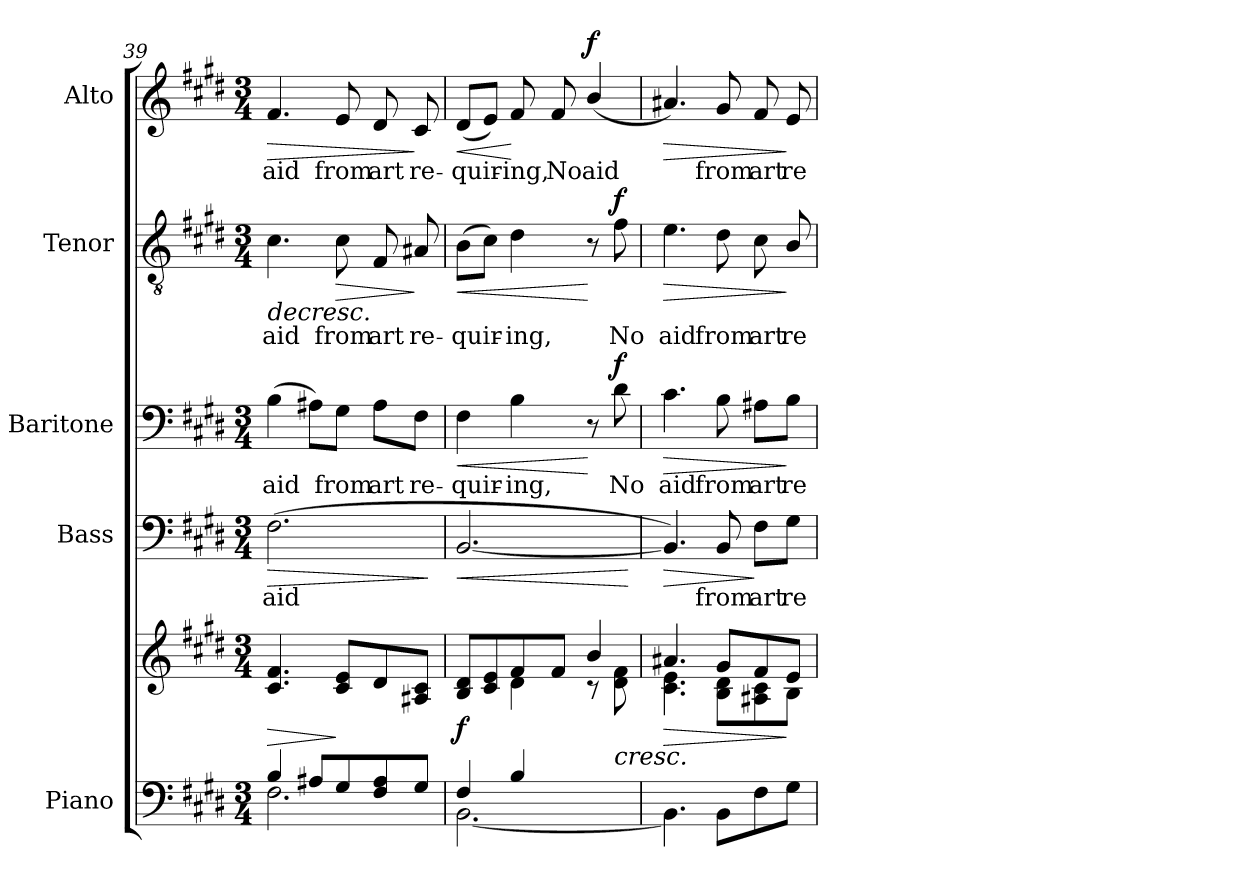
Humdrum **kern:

**kern	**kern	**dynam	**kern	**text	**dynam	**kern	**text	**dynam	**kern	**text	**dynam	**kern	**text	**dynam
*part5	*part5	*part5	*part4	*part4	*part4	*part3	*part3	*part3	*part2	*part2	*part2	*part1	*part1	*part1
*staff6	*staff5	*staff5/6	*staff4	*staff4	*staff4	*staff3	*staff3	*staff3	*staff2	*staff2	*staff2	*staff1	*staff1	*staff1
*I"Piano	*	*	*I"Bass	*	*	*I"Baritone	*	*	*I"Tenor	*	*	*I"Alto	*	*
*I'Pno.	*	*	*I'B.	*	*	*I'Bar.	*	*	*I'T.	*	*	*I'A.	*	*
!!LO:PB:g=z
*clefF4	*clefG2	*	*clefF4	*	*	*clefF4	*	*	*clefGv2	*	*	*clefG2	*	*
*	*	*	*	*	*	*	*	*	*ITrd7c12	*	*	*	*	*
*k[f#c#g#d#]	*k[f#c#g#d#]	*	*k[f#c#g#d#]	*	*	*k[f#c#g#d#]	*	*	*k[f#c#g#d#]	*	*	*k[f#c#g#d#]	*	*
*E:	*E:	*	*E:	*	*	*E:	*	*	*E:	*	*	*E:	*	*
*M3/4	*M3/4	*	*M3/4	*	*	*M3/4	*	*	*M3/4	*	*	*M3/4	*	*
=39	=39	=39	=39	=39	=39	=39	=39	=39	=39	=39	=39	=39	=39	=39
*^	*	*	*	*	*	*	*	*	*	*	*	*	*	*
!	!	!	!LO:HP:b	!	!	!	!	!	!	!	!	!	!	!	!
!	!	!	!	!	!LO:LY:b:color=#000000	!LO:HP:b	!	!	!	!	!	!	!	!	!
!	!	!	!	!	!	!	!	!LO:LY:b:color=#000000	!	!	!	!	!	!	!
!	!	!	!	!	!	!	!	!	!	!	!LO:LY:b:color=#000000	!LO:HP:b	!	!	!
!	!	!	!	!	!	!	!	!	!	!	!	!	!	!LO:LY:b:color=#000000	!LO:HP:b
4Bi/	2.F#i\	4.c#i/ 4.f#i	>	(2.F#i\	aid	>	(4Bi\	aid	.	4.C#i\	aid	>	4.f#i/	aid	>
8A#Xi/L	.	.	.	.	.	.	8A#Xi\L)	.	.	.	.	.	.	.	.
!	!	!	!	!	!	!	!	!LO:LY:b:color=#000000	!	!	!	!	!	!	!
!	!	!	!	!	!	!	!	!	!	!	!LO:LY:b:color=#000000	!LO:HP:b	!	!	!
!	!	!	!	!	!	!	!	!	!	!	!	!	!	!LO:LY:b:color=#000000	!
8G#i/	.	8c#i/ 8eiL	]	.	.	.	8G#i\J	from	.	8C#i\	from	>	8ei/	from	.
!	!	!	!	!	!	!	!	!LO:LY:b:color=#000000	!	!	!	!	!	!	!
!	!	!	!	!	!	!	!	!	!	!	!LO:LY:b:color=#000000	!	!	!	!
!	!	!	!	!	!	!	!	!	!	!	!	!	!	!LO:LY:b:color=#000000	!
8F#i/ 8A#i	.	8d#i/	.	.	.	.	8A#i\L	art	.	8FF#i/	art	.	8d#i/	art	.
!	!	!	!	!	!	!	!	!LO:LY:b:color=#000000	!	!	!	!	!	!	!
!	!	!	!	!	!	!	!	!	!	!	!LO:LY:b:color=#000000	!	!	!	!
!	!	!	!	!	!	!	!	!	!	!	!	!	!	!LO:LY:b:color=#000000	!
8G#i/J	.	8A#Xi/ 8c#iJ	.	.	.	.	8F#i\J	re-	.	8AA#Xi/	re-	] ]	8c#i/	re-	]
*v	*v	*	*	*	*	*	*	*	*	*	*	*	*	*	*
.	.	.	.	.	]	.	.	.	.	.	.	.	.	.
=40	=40	=40	=40	=40	=40	=40	=40	=40	=40	=40	=40	=40	=40	=40
*^	*^	*	*	*	*	*	*	*	*	*	*	*	*	*
!	!	!	!	!	!	!	!LO:HP:b	!	!	!	!	!	!	!	!	!
!	!	!	!	!	!	!	!	!	!LO:LY:b:color=#000000	!LO:HP:b	!	!	!	!	!	!
!	!	!	!	!	!	!	!	!	!	!	!	!LO:LY:b:color=#000000	!LO:HP:b	!	!	!
!	!	!	!	!	!	!	!	!	!	!	!	!	!	!	!LO:LY:b:color=#000000	!LO:HP:b
4F#i/	[2.BBi\	8Bi/ 8d#iL	4ryy	f	[2.BBi/	.	<	4F#i\	-quir-	<	(8BBi\L	-quir-	<	(8d#i/L	-quir-	<
.	.	8c#i/ 8ei	.	.	.	.	.	.	.	.	8C#i\J)	.	.	8ei/J)	.	.
!	!	!	!	!	!	!	!	!	!LO:LY:b:color=#000000	!	!	!	!	!	!	!
!	!	!	!	!	!	!	!	!	!	!	!	!LO:LY:b:color=#000000	!	!	!	!
!	!	!	!	!	!	!	!	!	!	!	!	!	!	!	!LO:LY:b:color=#000000	!
4Bi/	.	8f#i/	4d#i\	[	.	.	.	4Bi\	-ing,	.	4D#i\	-ing,	.	8f#i/	-ing,	[
!	!	!	!	!	!	!	!	!	!	!	!	!	!	!	!LO:LY:b:color=#000000	!
.	.	8f#i/J	.	.	.	.	.	.	.	.	.	.	.	8f#i/	No	.
!	!	!	!	!	!	!	!	!	!	!	!	!	!	!	!LO:LY:b:color=#000000	!
4ryy	.	4bi/	8r	.	.	.	.	8r	.	[	8r	.	[	(4bi/	aid	f
!	!	!	!	!LO:HP:b	!	!	!	!	!	!	!	!	!	!	!	!
!	!	!	!	!	!	!	!	!	!LO:LY:b:color=#000000	!	!	!	!	!	!	!
!	!	!	!	!	!	!	!	!	!	!	!	!LO:LY:b:color=#000000	!	!	!	!
.	.	.	8d#i\ 8f#i	<	.	.	.	8d#i\	No	f	8F#i\	No	f	.	.	.
*v	*v	*	*	*	*	*	*	*	*	*	*	*	*	*	*	*
*	*v	*v	*	*	*	*	*	*	*	*	*	*	*	*	*
.	.	.	.	.	[	.	.	.	.	.	.	.	.	.
=41	=41	=41	=41	=41	=41	=41	=41	=41	=41	=41	=41	=41	=41	=41
!	!	!LO:HP:b	!	!	!LO:HP:b	!	!	!	!	!	!	!	!	!
*	*^	*	*	*	*	*	*	*	*	*	*	*	*	*
!	!	!	!	!	!	!	!	!LO:LY:b:color=#000000	!LO:HP:b	!	!	!	!	!	!
!	!	!	!	!	!	!	!	!	!	!	!LO:LY:b:color=#000000	!LO:HP:b	!	!	!LO:HP:b
4.BBi\]	4.a#Xi/	4.c#i\ 4.ei	>	4.BBi/])	.	>	4.c#i\	aid	>	4.Ei\	aid	>	4.a#Xi/)	.	>
!	!	!	!	!	!LO:LY:b:color=#000000	!	!	!	!	!	!	!	!	!	!
!	!	!	!	!	!	!	!	!LO:LY:b:color=#000000	!	!	!	!	!	!	!
!	!	!	!	!	!	!	!	!	!	!	!LO:LY:b:color=#000000	!	!	!	!
!	!	!	!	!	!	!	!	!	!	!	!	!	!	!LO:LY:b:color=#000000	!
8BBi\L	8g#i/L	8Bi\ 8d#iL	.	8BBi/	from	.	8Bi\	from	.	8D#i\	from	.	8g#i/	from	.
!	!	!	!	!	!LO:LY:b:color=#000000	!	!	!	!	!	!	!	!	!	!
!	!	!	!	!	!	!	!	!LO:LY:b:color=#000000	!	!	!	!	!	!	!
!	!	!	!	!	!	!	!	!	!	!	!LO:LY:b:color=#000000	!	!	!	!
!	!	!	!	!	!	!	!	!	!	!	!	!	!	!LO:LY:b:color=#000000	!
8F#i\	8f#i/	8A#Xi\ 8c#i	.	8F#i\L	art	]	8A#Xi\L	art	.	8C#i\	art	.	8f#i/	art	.
!	!	!	!	!	!LO:LY:b:color=#000000	!	!	!	!	!	!	!	!	!	!
!	!	!	!	!	!	!	!	!LO:LY:b:color=#000000	!	!	!	!	!	!	!
!	!	!	!	!	!	!	!	!	!	!	!LO:LY:b:color=#000000	!	!	!	!
!	!	!	!	!	!	!	!	!	!	!	!	!	!	!LO:LY:b:color=#000000	!
8G#i\J	8ei/J	8Bi\J	]	8G#i\J	re-	.	8Bi\J	re-	]	8BBi/	re-	]	8ei/	re-	]
*	*v	*v	*	*	*	*	*	*	*	*	*	*	*	*	*
=	=	=	=	=	=	=	=	=	=	=	=	=	=	=
*-	*-	*-	*-	*-	*-	*-	*-	*-	*-	*-	*-	*-	*-	*-
